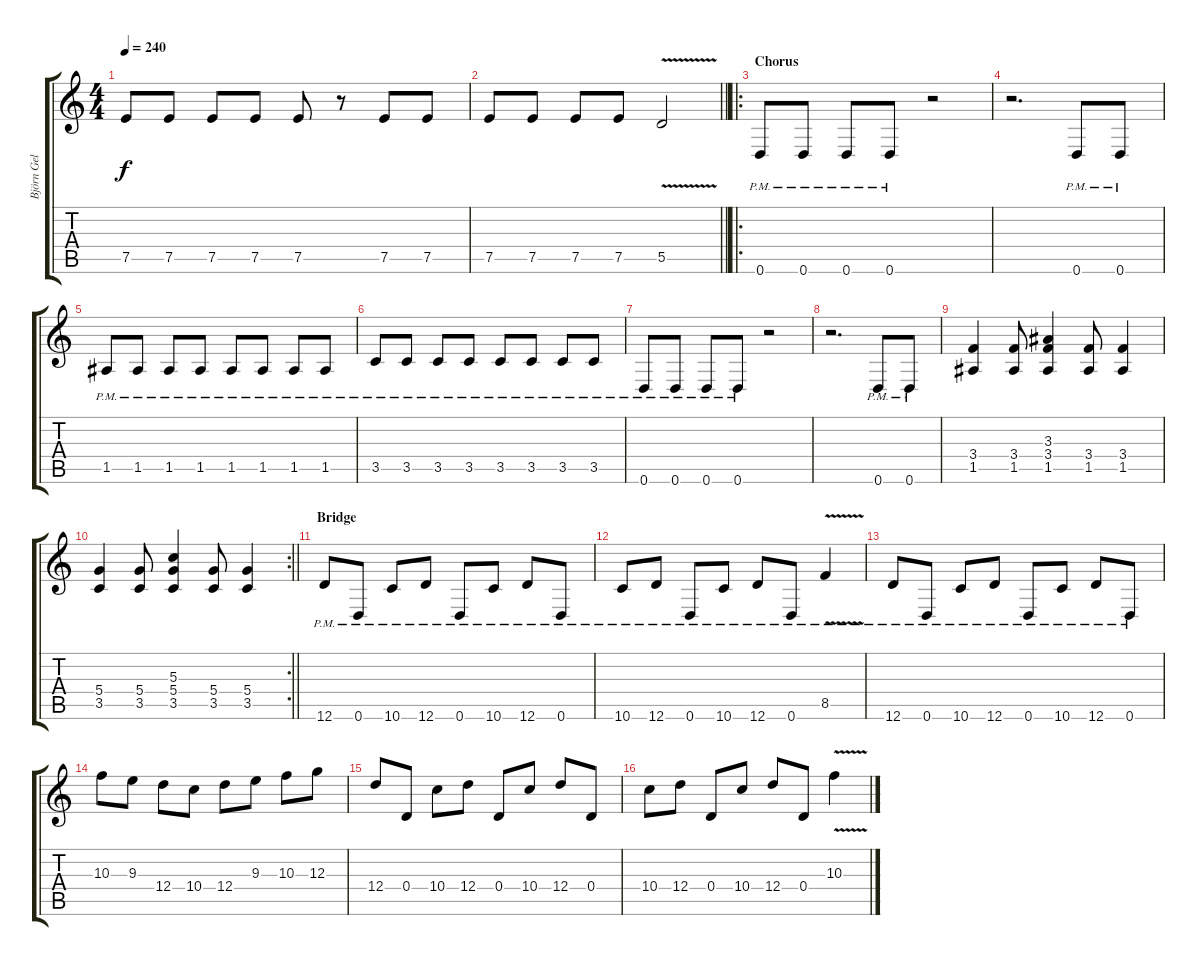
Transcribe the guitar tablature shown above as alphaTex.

\track (" Björn Gelotte" " Björn Gel") {instrument overdrivenguitar}
\staff {score tabs}
\tuning (E4 B3 G3 D3 A2 D2) {hide}
\ts (4 4)
\tempo 240
\clef g2
\ks c
7.5.8{dy f} 7.5.8 7.5.8 7.5.8 7.5.8 r.8 7.5.8 7.5.8 |
\barLineRight lightlight
7.5.8 7.5.8 7.5.8 7.5.8 5.5{v}.2 |
\ro
\section ("" "Chorus")
0.6{pm}.8 0.6{pm}.8 0.6{pm}.8 0.6{pm}.8 r.2 |
r.2{d} 0.6{pm}.8 0.6{pm}.8 |
1.5{pm}.8 1.5{pm}.8 1.5{pm}.8 1.5{pm}.8 1.5{pm}.8 1.5{pm}.8 1.5{pm}.8 1.5{pm}.8 |
3.5{pm}.8 3.5{pm}.8 3.5{pm}.8 3.5{pm}.8 3.5{pm}.8 3.5{pm}.8 3.5{pm}.8 3.5{pm}.8 |
0.6{pm}.8 0.6{pm}.8 0.6{pm}.8 0.6{pm}.8 r.2 |
r.2{d} 0.6{pm}.8 0.6{pm}.8 |
(3.4 1.5).4 (3.4 1.5).8 (3.3 3.4 1.5).4 (3.4 1.5).8 (3.4 1.5).4 |
\rc 2
\barLineRight lightlight
(5.4 3.5).4 (5.4 3.5).8 (5.3 5.4 3.5).4 (5.4 3.5).8 (5.4 3.5).4 |
\section ("" "Bridge")
12.6{pm}.8 0.6{pm}.8 10.6{pm}.8 12.6{pm}.8 0.6{pm}.8 10.6{pm}.8 12.6{pm}.8 0.6{pm}.8 |
10.6{pm}.8 12.6{pm}.8 0.6{pm}.8 10.6{pm}.8 12.6{pm}.8 0.6{pm}.8 8.5{v pm}.4 |
12.6{pm}.8 0.6{pm}.8 10.6{pm}.8 12.6{pm}.8 0.6{pm}.8 10.6{pm}.8 12.6{pm}.8 0.6{pm}.8 |
10.3.8 9.3.8 12.4.8 10.4.8 12.4.8 9.3.8 10.3.8 12.3.8 |
12.4.8 0.4.8 10.4.8 12.4.8 0.4.8 10.4.8 12.4.8 0.4.8 |
10.4.8 12.4.8 0.4.8 10.4.8 12.4.8 0.4.8 10.3{v}.4
